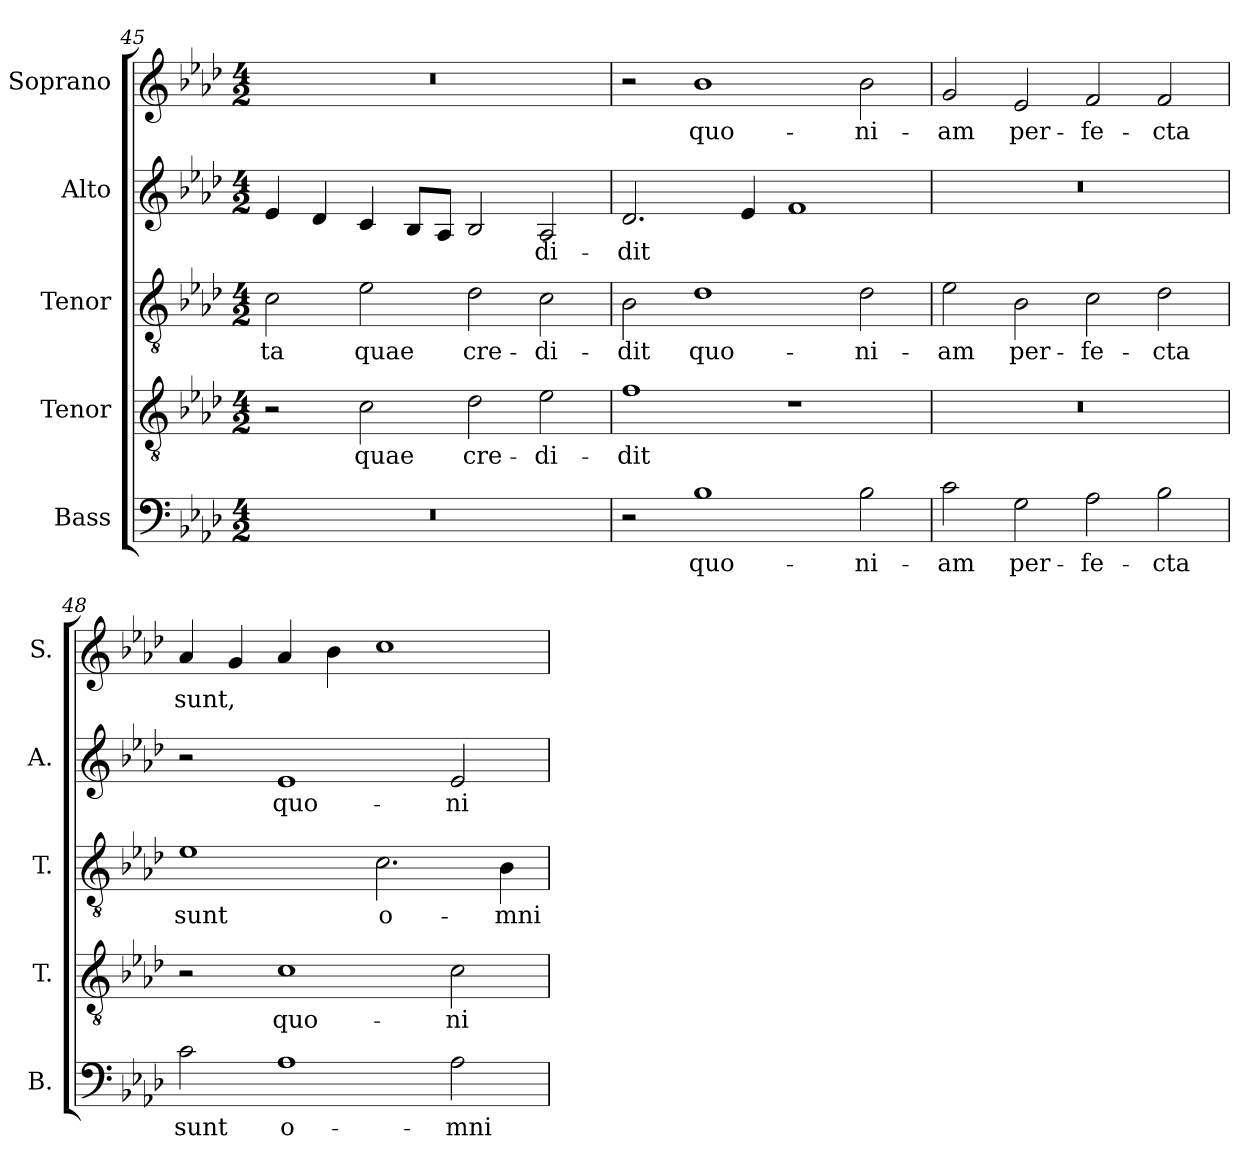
**kern	**text	**kern	**text	**kern	**text	**kern	**text	**kern	**text
*part5	*part5	*part4	*part4	*part3	*part3	*part2	*part2	*part1	*part1
*staff5	*staff5	*staff4	*staff4	*staff3	*staff3	*staff2	*staff2	*staff1	*staff1
*I"Bass	*	*I"Tenor	*	*I"Tenor	*	*I"Alto	*	*I"Soprano	*
*I'B.	*	*I'T.	*	*I'T.	*	*I'A.	*	*I'S.	*
*clefF4	*	*clefGv2	*	*clefGv2	*	*clefG2	*	*clefG2	*
*	*	*ITrd7c12	*	*ITrd7c12	*	*	*	*	*
*k[b-e-a-d-]	*	*k[b-e-a-d-]	*	*k[b-e-a-d-]	*	*k[b-e-a-d-]	*	*k[b-e-a-d-]	*
*A-:	*	*A-:	*	*A-:	*	*A-:	*	*A-:	*
*M4/2	*	*M4/2	*	*M4/2	*	*M4/2	*	*M4/2	*
=45	=45	=45	=45	=45	=45	=45	=45	=45	=45
!LO:N:vis=1	!	!	!	!	!	!	!	!	!
!	!	!	!	!	!LO:LY:b:color=#000000	!	!	!LO:N:vis=1	!
0r	.	2r	.	2Ci\	-ta	4e-i/	.	0r	.
.	.	.	.	.	.	4d-i/	.	.	.
!	!	!	!LO:LY:b:color=#000000	!	!	!	!	!	!
!	!	!	!	!	!LO:LY:b:color=#000000	!	!	!	!
.	.	2Ci\	quae	2E-i\	quae	4ci/	.	.	.
.	.	.	.	.	.	8B-i/L	.	.	.
.	.	.	.	.	.	8A-i/J	.	.	.
!	!	!	!LO:LY:b:color=#000000	!	!	!	!	!	!
!	!	!	!	!	!LO:LY:b:color=#000000	!	!	!	!
.	.	2D-i\	cre-	2D-i\	cre-	2B-i/	.	.	.
!	!	!	!LO:LY:b:color=#000000	!	!	!	!	!	!
!	!	!	!	!	!LO:LY:b:color=#000000	!	!	!	!
!	!	!	!	!	!	!	!LO:LY:b:color=#000000	!	!
.	.	2E-i\	-di-	2Ci\	-di-	2A-i/	-di-	.	.
=46	=46	=46	=46	=46	=46	=46	=46	=46	=46
!	!	!	!LO:LY:b:color=#000000	!	!	!	!	!	!
!	!	!	!	!	!LO:LY:b:color=#000000	!	!	!	!
!	!	!	!	!	!	!	!LO:LY:b:color=#000000	!	!
2r	.	1Fi	-dit	2BB-i\	-dit	2.d-i/	-dit	2r	.
!	!LO:LY:b:color=#000000	!	!	!	!	!	!	!	!
!	!	!	!	!	!LO:LY:b:color=#000000	!	!	!	!
!	!	!	!	!	!	!	!	!	!LO:LY:b:color=#000000
1B-i	quo-	.	.	1D-i	quo-	.	.	1b-i	quo-
.	.	.	.	.	.	4e-i/	.	.	.
.	.	1r	.	.	.	1fi	.	.	.
!	!LO:LY:b:color=#000000	!	!	!	!	!	!	!	!
!	!	!	!	!	!LO:LY:b:color=#000000	!	!	!	!
!	!	!	!	!	!	!	!	!	!LO:LY:b:color=#000000
2B-i\	-ni-	.	.	2D-i\	-ni-	.	.	2b-i\	-ni-
!!LO:LB:g=z
=47	=47	=47	=47	=47	=47	=47	=47	=47	=47
!	!LO:LY:b:color=#000000	!LO:N:vis=1	!	!	!	!	!	!	!
!	!	!	!	!	!LO:LY:b:color=#000000	!LO:N:vis=1	!	!	!
!	!	!	!	!	!	!	!	!	!LO:LY:b:color=#000000
2ci\	-am	0r	.	2E-i\	-am	0r	.	2gi/	-am
!	!LO:LY:b:color=#000000	!	!	!	!	!	!	!	!
!	!	!	!	!	!LO:LY:b:color=#000000	!	!	!	!
!	!	!	!	!	!	!	!	!	!LO:LY:b:color=#000000
2Gi\	per-	.	.	2BB-i\	per-	.	.	2e-i/	per-
!	!LO:LY:b:color=#000000	!	!	!	!	!	!	!	!
!	!	!	!	!	!LO:LY:b:color=#000000	!	!	!	!
!	!	!	!	!	!	!	!	!	!LO:LY:b:color=#000000
2A-i\	-fe-	.	.	2Ci\	-fe-	.	.	2fi/	-fe-
!	!LO:LY:b:color=#000000	!	!	!	!	!	!	!	!
!	!	!	!	!	!LO:LY:b:color=#000000	!	!	!	!
!	!	!	!	!	!	!	!	!	!LO:LY:b:color=#000000
2B-i\	-cta	.	.	2D-i\	-cta	.	.	2fi/	-cta
=48	=48	=48	=48	=48	=48	=48	=48	=48	=48
!	!LO:LY:b:color=#000000	!	!	!	!	!	!	!	!
!	!	!	!	!	!LO:LY:b:color=#000000	!	!	!	!
!	!	!	!	!	!	!	!	!	!LO:LY:b:color=#000000
2ci\	sunt	2r	.	1E-i	sunt	2r	.	4a-i/	sunt,
.	.	.	.	.	.	.	.	4gi/	.
!	!LO:LY:b:color=#000000	!	!	!	!	!	!	!	!
!	!	!	!LO:LY:b:color=#000000	!	!	!	!	!	!
!	!	!	!	!	!	!	!LO:LY:b:color=#000000	!	!
1A-i	o-	1Ci	quo-	.	.	1e-i	quo-	4a-i/	.
.	.	.	.	.	.	.	.	4b-i\	.
!	!	!	!	!	!LO:LY:b:color=#000000	!	!	!	!
.	.	.	.	2.Ci\	o-	.	.	1cci	.
!	!LO:LY:b:color=#000000	!	!	!	!	!	!	!	!
!	!	!	!LO:LY:b:color=#000000	!	!	!	!	!	!
!	!	!	!	!	!	!	!LO:LY:b:color=#000000	!	!
2A-i\	-mni-	2Ci\	-ni-	.	.	2e-i/	-ni-	.	.
!	!	!	!	!	!LO:LY:b:color=#000000	!	!	!	!
.	.	.	.	4BB-i\	-mni-	.	.	.	.
=	=	=	=	=	=	=	=	=	=
*-	*-	*-	*-	*-	*-	*-	*-	*-	*-
